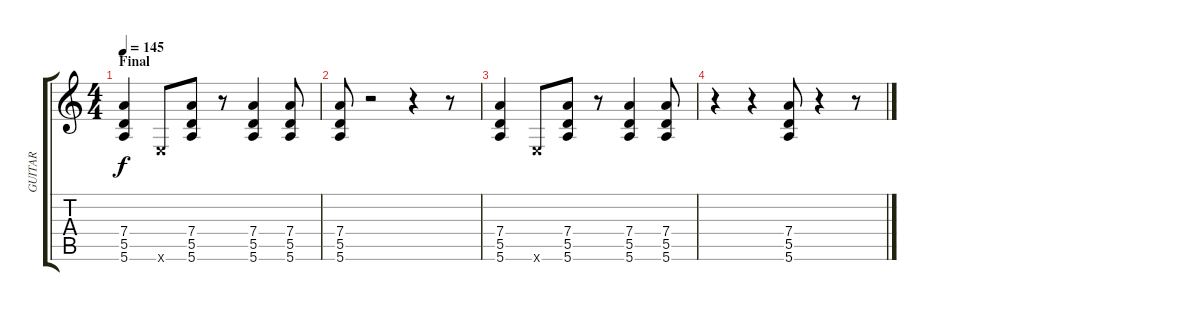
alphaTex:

\track ("GUITAR" "GUITAR") {instrument distortionguitar}
\staff {score tabs}
\tuning (E4 B3 G3 D3 A2 E2) {hide}
\ts (4 4)
\section ("" "Final")
\tempo 145
\clef g2
\ks c
(7.4 5.5 5.6).4{dy f volume 13 instrument distortionguitar} 0.6{x}.8 (7.4 5.5 5.6).8 r.8 (7.4 5.5 5.6).4 (7.4 5.5 5.6).8 |
(7.4 5.5 5.6).8 r.2 r.4 r.8 |
(7.4 5.5 5.6).4{volume 13 instrument distortionguitar} 0.6{x}.8 (7.4 5.5 5.6).8 r.8 (7.4 5.5 5.6).4 (7.4 5.5 5.6).8 |
r.4 r.4 (7.4 5.5 5.6).8 r.4 r.8
